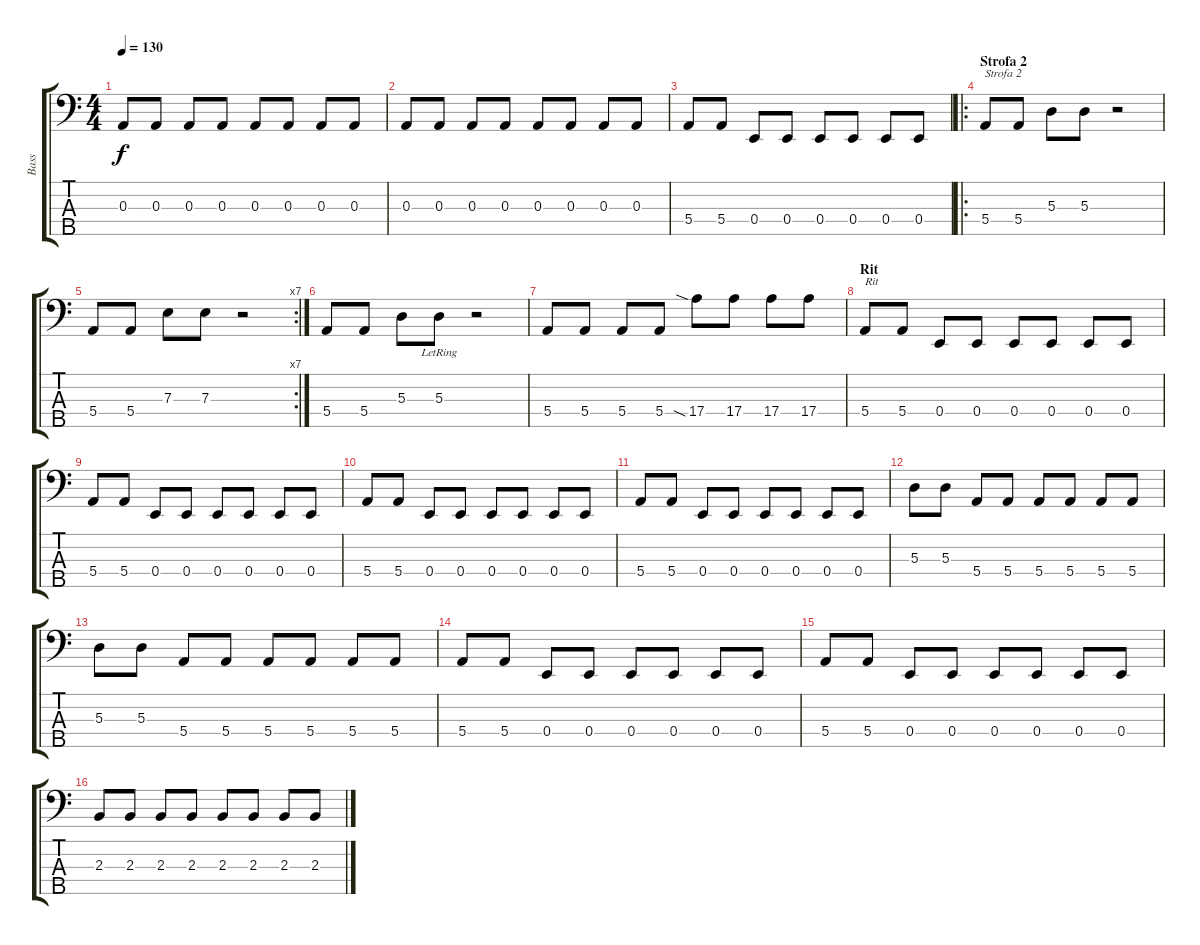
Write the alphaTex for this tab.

\track ("Bass" "Bass") {instrument electricbassfinger}
\staff {score tabs}
\tuning (G2 D2 A1 E1 B0) {hide}
\ts (4 4)
\tempo 130
\clef f4
\ks c
0.3.8{dy f} 0.3.8 0.3.8 0.3.8 0.3.8 0.3.8 0.3.8 0.3.8 |
0.3.8 0.3.8 0.3.8 0.3.8 0.3.8 0.3.8 0.3.8 0.3.8 |
5.4.8 5.4.8 0.4.8 0.4.8 0.4.8 0.4.8 0.4.8 0.4.8 |
\ro
\section ("" "Strofa 2")
5.4.8{txt "Strofa 2"} 5.4.8 5.3.8 5.3.8 r.2 |
\rc 7
5.4.8 5.4.8 7.3.8 7.3.8 r.2 |
5.4.8 5.4.8 5.3.8 5.3{lr}.8 r.2 |
5.4.8 5.4.8 5.4.8 5.4.8 17.4{sia}.8 17.4.8 17.4.8 17.4.8 |
\section ("" "Rit")
5.4.8{txt "Rit"} 5.4.8 0.4.8 0.4.8 0.4.8 0.4.8 0.4.8 0.4.8 |
5.4.8 5.4.8 0.4.8 0.4.8 0.4.8 0.4.8 0.4.8 0.4.8 |
5.4.8 5.4.8 0.4.8 0.4.8 0.4.8 0.4.8 0.4.8 0.4.8 |
5.4.8 5.4.8 0.4.8 0.4.8 0.4.8 0.4.8 0.4.8 0.4.8 |
5.3.8 5.3.8 5.4.8 5.4.8 5.4.8 5.4.8 5.4.8 5.4.8 |
5.3.8 5.3.8 5.4.8 5.4.8 5.4.8 5.4.8 5.4.8 5.4.8 |
5.4.8 5.4.8 0.4.8 0.4.8 0.4.8 0.4.8 0.4.8 0.4.8 |
5.4.8 5.4.8 0.4.8 0.4.8 0.4.8 0.4.8 0.4.8 0.4.8 |
2.3.8 2.3.8 2.3.8 2.3.8 2.3.8 2.3.8 2.3.8 2.3.8
